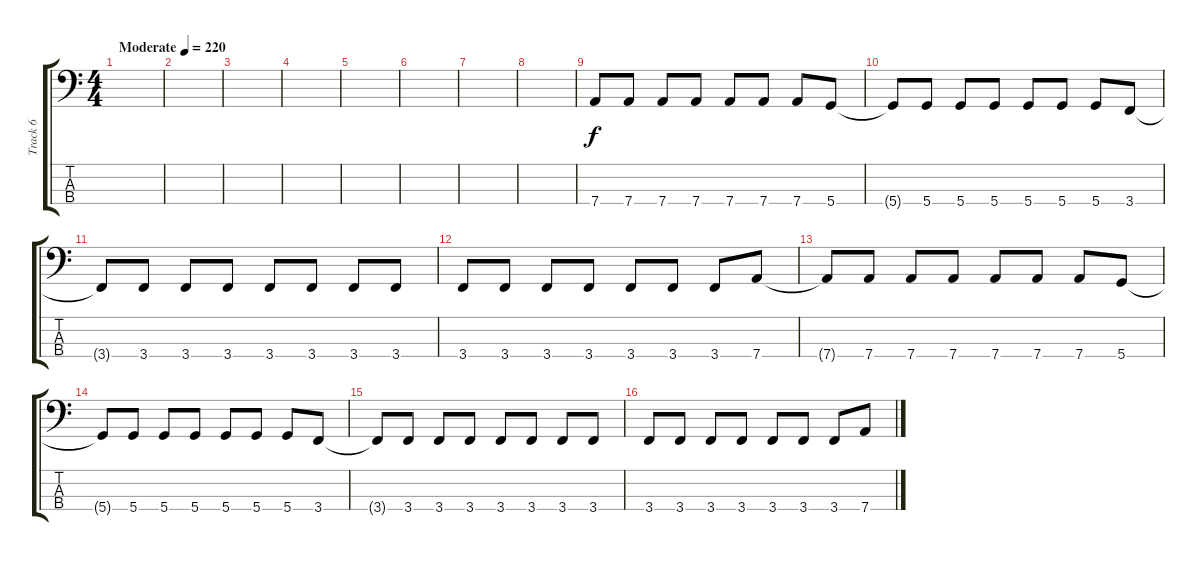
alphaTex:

\track ("Track 6" "Track 6") {instrument electricbasspick}
\staff {score tabs}
\tuning (F2 C2 G1 D1) {hide}
\ts (4 4)
\tempo (220 "Moderate")
\clef f4
\ks c
|
|
|
|
|
|
|
|
7.4.8 7.4.8 7.4.8 7.4.8 7.4.8 7.4.8 7.4.8 5.4.8 |
5.4{t}.8 5.4.8 5.4.8 5.4.8 5.4.8 5.4.8 5.4.8 3.4.8 |
3.4{t}.8 3.4.8 3.4.8 3.4.8 3.4.8 3.4.8 3.4.8 3.4.8 |
3.4.8 3.4.8 3.4.8 3.4.8 3.4.8 3.4.8 3.4.8 7.4.8 |
7.4{t}.8 7.4.8 7.4.8 7.4.8 7.4.8 7.4.8 7.4.8 5.4.8 |
5.4{t}.8 5.4.8 5.4.8 5.4.8 5.4.8 5.4.8 5.4.8 3.4.8 |
3.4{t}.8 3.4.8 3.4.8 3.4.8 3.4.8 3.4.8 3.4.8 3.4.8 |
3.4.8 3.4.8 3.4.8 3.4.8 3.4.8 3.4.8 3.4.8 7.4.8
